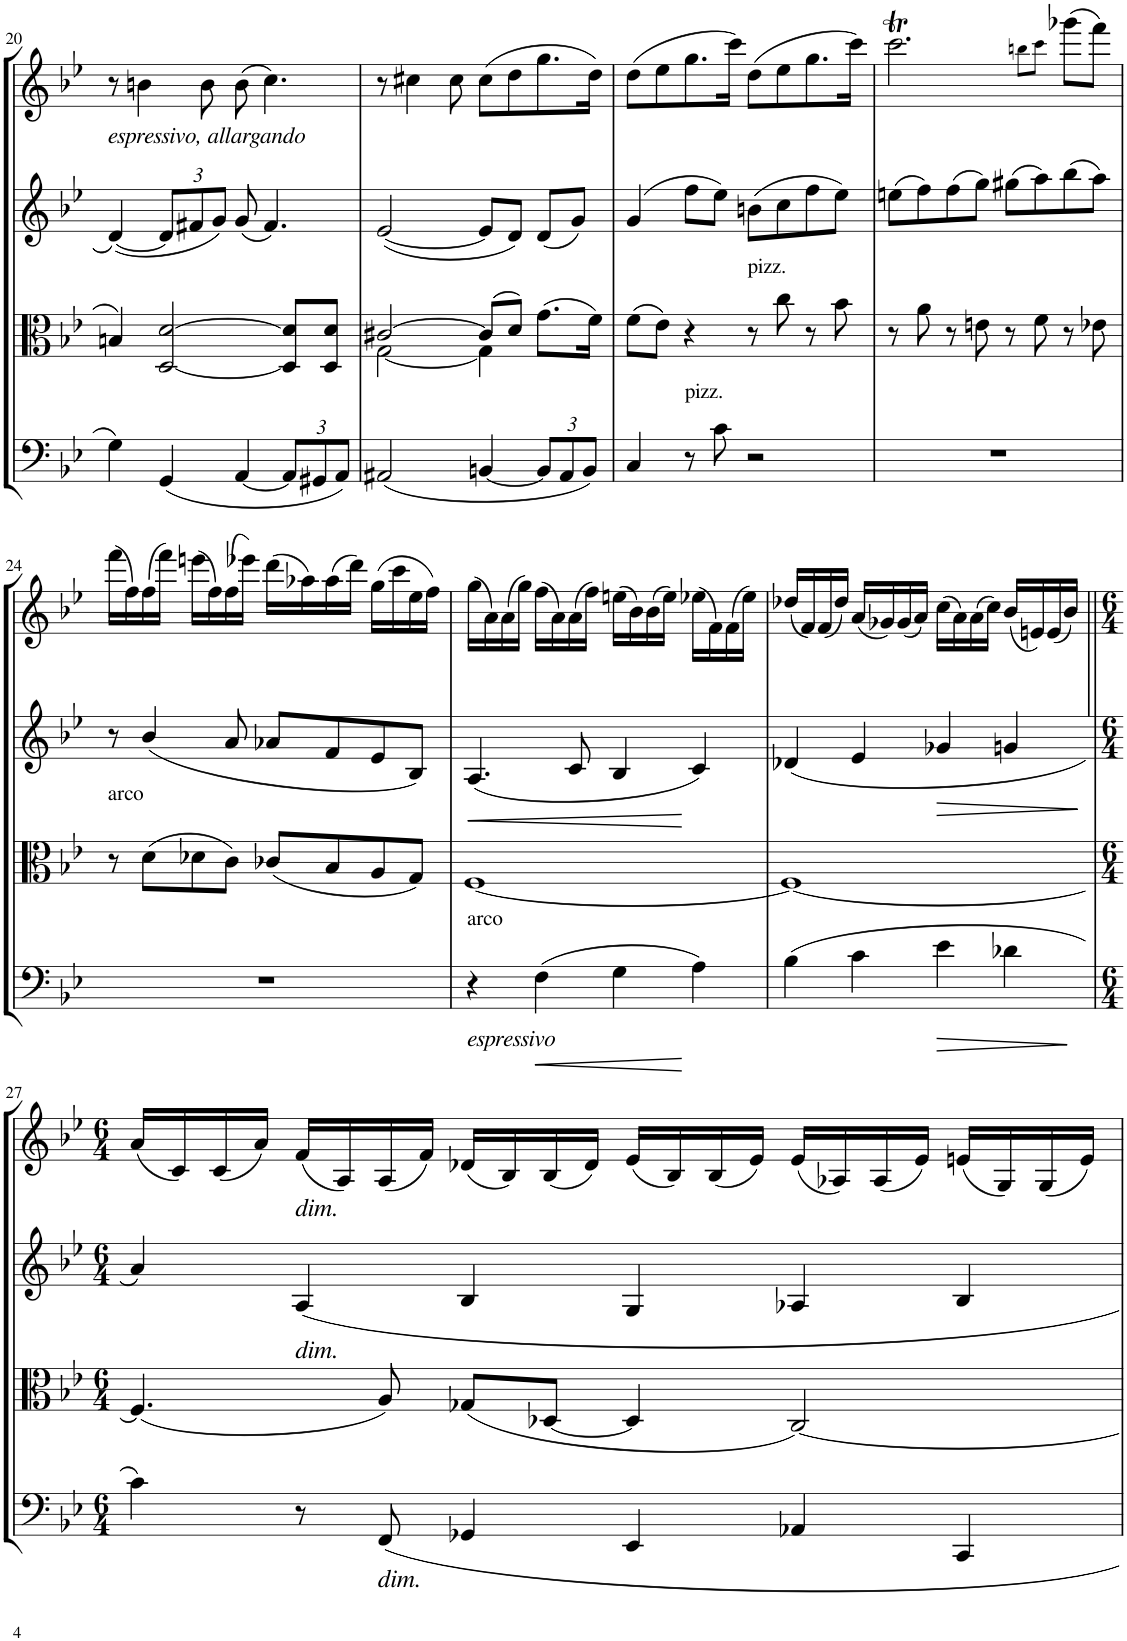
**kern	**dynam	**kern	**kern	**dynam	**kern
*part4	*part4	*part3	*part2	*part2	*part1
*staff4	*staff4	*staff3	*staff2	*staff2	*staff1
*I"Violoncello	*	*I"Viola	*I"Violin II	*	*I"Violin I
*I'Vc	*	*I'Vla	*I'Vln	*	*I'Vln
!!LO:PB:g=z
*clefF4	*	*clefC3	*clefG2	*	*clefG2
*k[b-e-]	*	*k[b-e-]	*k[b-e-]	*	*k[b-e-]
*M4/4	*	*M4/4	*M4/4	*	*M4/4
=20	=20	=20	=20	=20	=20
!	!	!	!	!	!LO:TX:b:i:t=espressivo, allargando
4G\	.	4Bn/	([4d/	.	8r
.	.	.	.	.	4bn\
*	*	*	*Xbrackettup	*	*
(4GG/	.	[2D/ [2d/	12d/L]	.	.
.	.	.	12f#X/	.	.
.	.	.	.	.	8b\
.	.	.	12g/J)	.	.
[4AA/	.	.	(8g/	.	(8b\
.	.	.	4.f#/)	.	4.cc\)
*Xbrackettup	*	*	*	*	*
12AA/L]	.	8D/] 8d/]L	.	.	.
12GG#X/	.	.	.	.	.
.	.	8D/ 8d/J	.	.	.
12AA/J)	.	.	.	.	.
=21	=21	=21	=21	=21	=21
*	*	*^	*	*	*
(2AA#X/	.	[2c#X/	[2G\	([2e-/	.	8r
.	.	.	.	.	.	4cc#X\
.	.	.	.	.	.	8cc#\
[4BBn/	.	(8c#/L]	4G\]	8e-/L]	.	(8cc#\L
.	.	8d/J)	.	8d/J)	.	8dd\
12BB/L]	.	(8.g\L	4ryy	(8d/L	.	8.gg\
12AA#/	.	.	.	.	.	.
.	.	.	.	8g/J)	.	.
12BB/J)	.	.	.	.	.	.
.	.	16f\Jk)	.	.	.	16dd\Jk)
*	*	*v	*v	*	*	*
=22	=22	=22	=22	=22	=22
4C/	.	(8f\L	(4g/	.	(8dd\L
.	.	8e-\J)	.	.	8ee-\
!LO:TX:a:t=pizz.	!	!	!	!	!
8r	.	4r	8ff\L	.	8.gg\
8c\	.	.	8ee-\J)	.	.
.	.	.	.	.	16ccc\Jk)
!	!	!LO:TX:a:t=pizz.	!	!	!
2r	.	8r	(8bn\L	.	(8dd\L
.	.	8cc\	8cc\	.	8ee-\
.	.	8r	8ff\	.	8.gg\
.	.	8b-\	8ee-\J)	.	.
.	.	.	.	.	16ccc\Jk)
=23	=23	=23	=23	=23	=23
1r	.	8r	(8een\L	.	2.cccT\
.	.	8a\	8ff\)	.	.
.	.	8r	(8ff\	.	.
.	.	8en\	8gg\J)	.	.
.	.	8r	(8gg#X\L	.	.
.	.	8f\	8aa\)	.	.
.	.	.	.	.	8qbbn\L
.	.	.	.	.	8qccc\J
.	.	8r	(8bb-\	.	(8ggg-X\L
.	.	8e-X\	8aa\J)	.	8fff\J)
!!LO:LB:g=z
=24	=24	=24	=24	=24	=24
!	!	!LO:TX:a:t=arco	!	!	!
1r	.	8r	8r	.	(16fff\LL
.	.	.	.	.	16ff\)
.	.	(8d\L	(4b-/	.	(16ff\
.	.	.	.	.	16fff\JJ)
.	.	8d-X\	.	.	(16eeen\LL
.	.	.	.	.	16ff\)
.	.	8c\J)	8a/	.	(16ff\
.	.	.	.	.	16eee-X\JJ)
.	.	(8c-X/L	8a-X/L	.	(16ddd\LL
.	.	.	.	.	16aa-X\)
.	.	8B-/	8f/	.	(16aa-\
.	.	.	.	.	16ddd\JJ)
.	.	8A/	8e-/	.	(16gg\LL
.	.	.	.	.	16ccc\
.	.	8G/J)	8B-/J)	.	16ee-\
.	.	.	.	.	16ff\JJ)
=25	=25	=25	=25	=25	=25
!LO:TX:b:i:t=espressivo	!	!	!	!	!
!LO:TX:a:t=arco	!	!	!	!	!
!	!	!	!	!LO:HP:b	!
4r	.	[1F	(4.A/	<	(16gg\LL
.	.	.	.	.	16a\)
.	.	.	.	.	(16a\
.	.	.	.	.	16gg\JJ)
!	!LO:HP:b	!	!	!	!
(4F\	<	.	.	.	(16ff\LL
.	.	.	.	.	16a\)
.	.	.	8c/	.	(16a\
.	.	.	.	.	16ff\JJ)
4G\	.	.	4B-/	.	(16een\LL
.	.	.	.	.	16b-\)
.	.	.	.	.	(16b-\
.	.	.	.	.	16ee\JJ)
4A\)	[	.	4c/)	[	(16ee-X\LL
.	.	.	.	.	16f\)
.	.	.	.	.	(16f\
.	.	.	.	.	16ee-\JJ)
=26	=26	=26	=26	=26	=26
(4B-\	.	1F_	(4d-X/	.	(16dd-X/LL
.	.	.	.	.	16f/)
.	.	.	.	.	(16f/
.	.	.	.	.	16dd-/JJ)
4c\	.	.	4e-/	.	(16a/LL
.	.	.	.	.	16g-X/)
.	.	.	.	.	(16g-/
.	.	.	.	.	16a/JJ)
!	!LO:HP:b	!	!	!LO:HP:b	!
4e-\	>	.	4g-X/	>	(16cc\LL
.	.	.	.	.	16a\)
.	.	.	.	.	(16a\
.	.	.	.	.	16cc\JJ)
4d-X\	.	.	4gn/	.	(16b-/LL
.	.	.	.	.	16en/)
.	.	.	.	.	(16e/
.	.	.	.	.	16b-/JJ)
.	]	.	.	]	.
!!LO:LB:g=z
=27||	=27||	=27||	=27||	=27||	=27||
*M6/4	*	*M6/4	*M6/4	*	*M6/4
4c\)	.	(4.F/]	4a/)	.	(16a/LL
.	.	.	.	.	16c/)
.	.	.	.	.	(16c/
.	.	.	.	.	16a/JJ)
!	!	!	!	!	!LO:TX:b:i:t=dim.
!	!	!	!LO:TX:b:i:t=dim.	!	!
8r	.	.	4A/	.	(16f/LL
.	.	.	.	.	16A/)
!LO:TX:b:i:t=dim.	!	!	!	!	!
8FF/	.	8A/)	.	.	(16A/
.	.	.	.	.	16f/JJ)
4GG-X/	.	(8G-X/L	4B-/	.	(16d-X/LL
.	.	.	.	.	16B-/)
.	.	[8D-X/J	.	.	(16B-/
.	.	.	.	.	16d-/JJ)
4EE-/	.	4D-/]	4G/	.	(16e-/LL
.	.	.	.	.	16B-/)
.	.	.	.	.	(16B-/
.	.	.	.	.	16e-/JJ)
4AA-X/	.	[2C/)	4A-X/	.	(16e-/LL
.	.	.	.	.	16A-X/)
.	.	.	.	.	(16A-/
.	.	.	.	.	16e-/JJ)
4CC/	.	.	4B-/	.	(16en/LL
.	.	.	.	.	16G/)
.	.	.	.	.	(16G/
.	.	.	.	.	16e/JJ)
=	=	=	=	=	=
*-	*-	*-	*-	*-	*-
